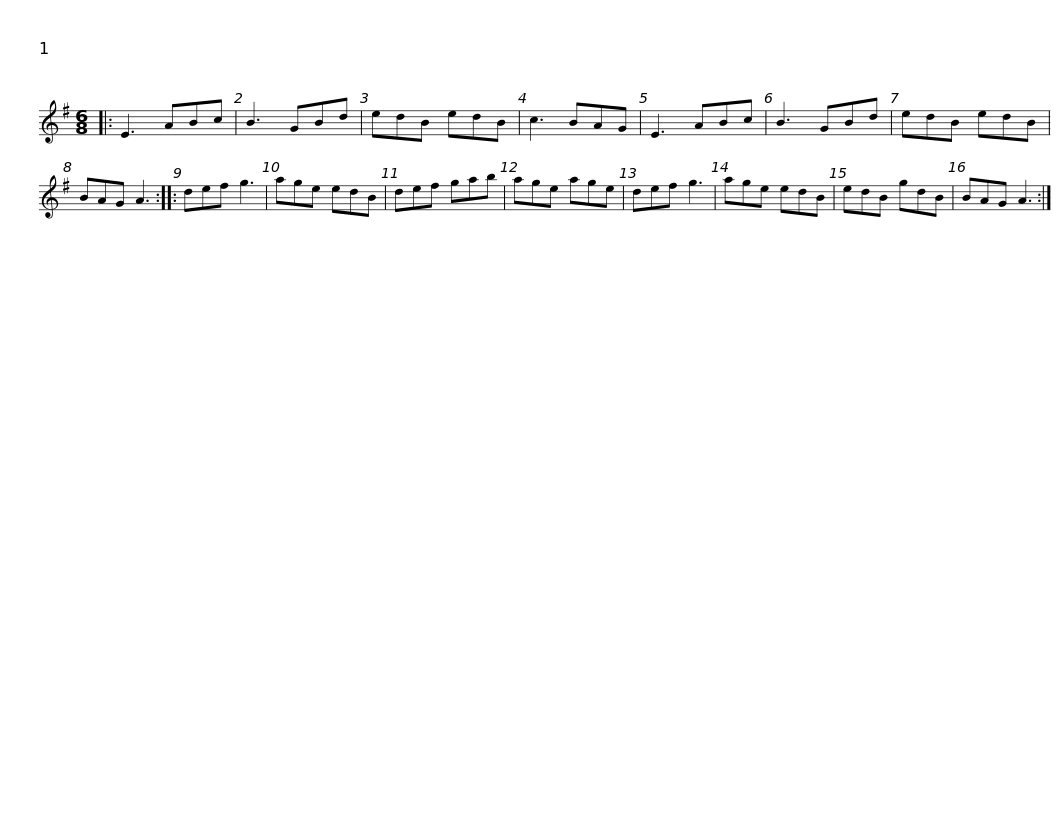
X:1
L:1/8
M:6/8
I:linebreak $
K:G
V:1 treble
V:1
|: E3 ABc | B3 GBd | edB edB | c3 BAG | E3 ABc | %5
 B3 GBd | edB edB | BAG A3 ::$ def g3 | age edB | %10
 def gab | age age | def g3 | age edB | edB gdB |$ %15
 BAG A3 :| %16
